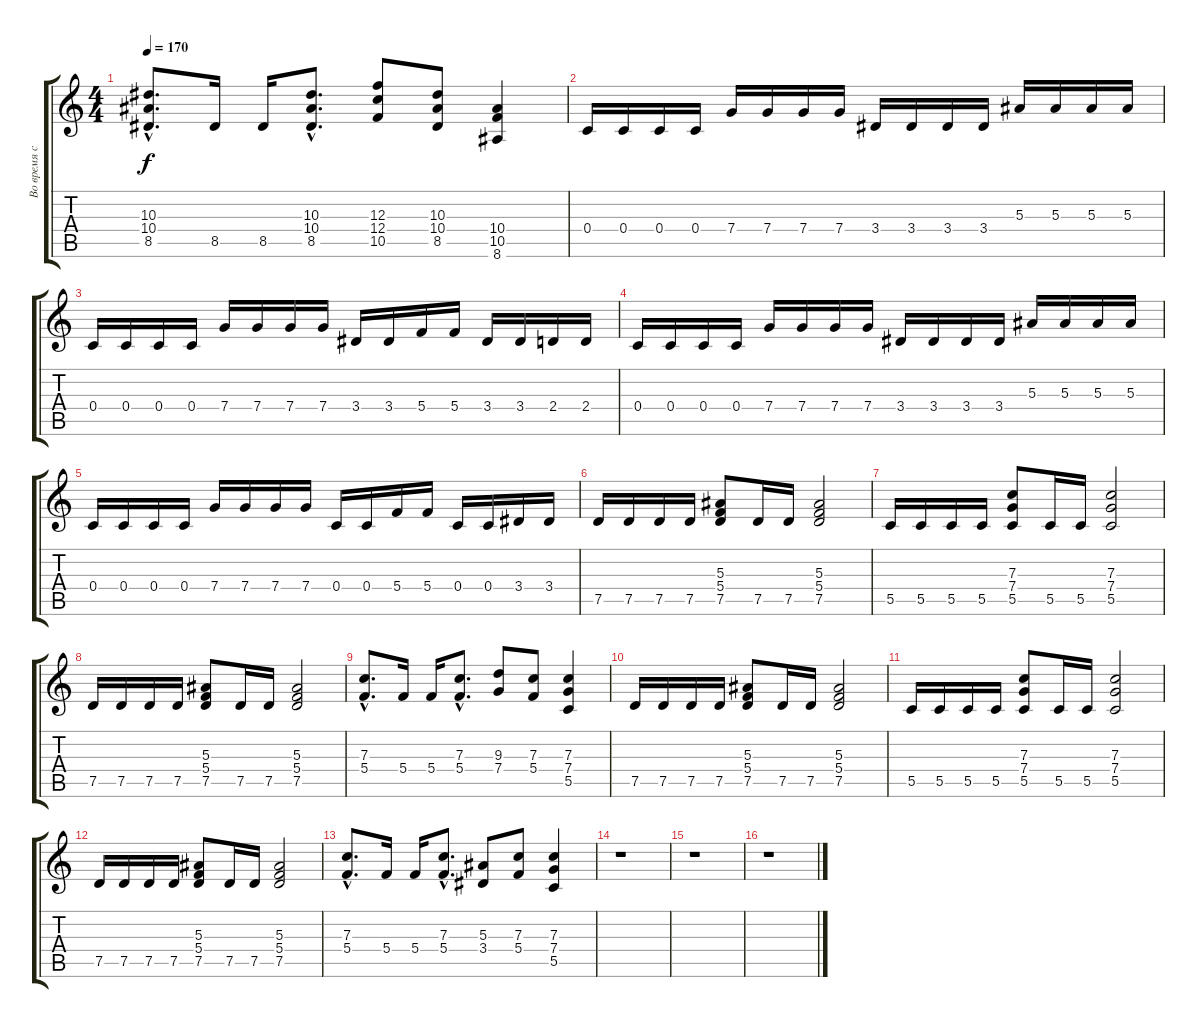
\track ("Во время соло" "Во время с") {instrument distortionguitar}
\staff {score tabs}
\tuning (D4 A3 F3 C3 G2 D2) {hide}
\ts (4 4)
\tempo 170
\clef g2
\ks c
(10.3{hac} 10.4{hac} 8.5{hac}).8{d dy f} 8.5.16 8.5.16 (10.3{hac} 10.4{hac} 8.5{hac}).8{d} (12.3 12.4 10.5).8 (10.3 10.4 8.5).8 (10.4 10.5 8.6).4 |
0.4.16 0.4.16 0.4.16 0.4.16 7.4.16 7.4.16 7.4.16 7.4.16 3.4.16 3.4.16 3.4.16 3.4.16 5.3.16 5.3.16 5.3.16 5.3.16 |
0.4.16 0.4.16 0.4.16 0.4.16 7.4.16 7.4.16 7.4.16 7.4.16 3.4.16 3.4.16 5.4.16 5.4.16 3.4.16 3.4.16 2.4.16 2.4.16 |
0.4.16 0.4.16 0.4.16 0.4.16 7.4.16 7.4.16 7.4.16 7.4.16 3.4.16 3.4.16 3.4.16 3.4.16 5.3.16 5.3.16 5.3.16 5.3.16 |
0.4.16 0.4.16 0.4.16 0.4.16 7.4.16 7.4.16 7.4.16 7.4.16 0.4.16 0.4.16 5.4.16 5.4.16 0.4.16 0.4.16 3.4.16 3.4.16 |
7.5.16 7.5.16 7.5.16 7.5.16 (5.3 5.4 7.5).8 7.5.16 7.5.16 (5.3 5.4 7.5).2 |
5.5.16 5.5.16 5.5.16 5.5.16 (7.3 7.4 5.5).8 5.5.16 5.5.16 (7.3 7.4 5.5).2 |
7.5.16 7.5.16 7.5.16 7.5.16 (5.3 5.4 7.5).8 7.5.16 7.5.16 (5.3 5.4 7.5).2 |
(7.3{hac} 5.4{hac}).8{d} 5.4.16 5.4.16 (7.3{hac} 5.4{hac}).8{d} (9.3 7.4).8 (7.3 5.4).8 (7.3 7.4 5.5).4 |
7.5.16 7.5.16 7.5.16 7.5.16 (5.3 5.4 7.5).8 7.5.16 7.5.16 (5.3 5.4 7.5).2 |
5.5.16 5.5.16 5.5.16 5.5.16 (7.3 7.4 5.5).8 5.5.16 5.5.16 (7.3 7.4 5.5).2 |
7.5.16 7.5.16 7.5.16 7.5.16 (5.3 5.4 7.5).8 7.5.16 7.5.16 (5.3 5.4 7.5).2 |
(7.3{hac} 5.4{hac}).8{d} 5.4.16 5.4.16 (7.3{hac} 5.4{hac}).8{d} (5.3 3.4).8 (7.3 5.4).8 (7.3 7.4 5.5).4 |
r.1 |
r.1 |
r.1
